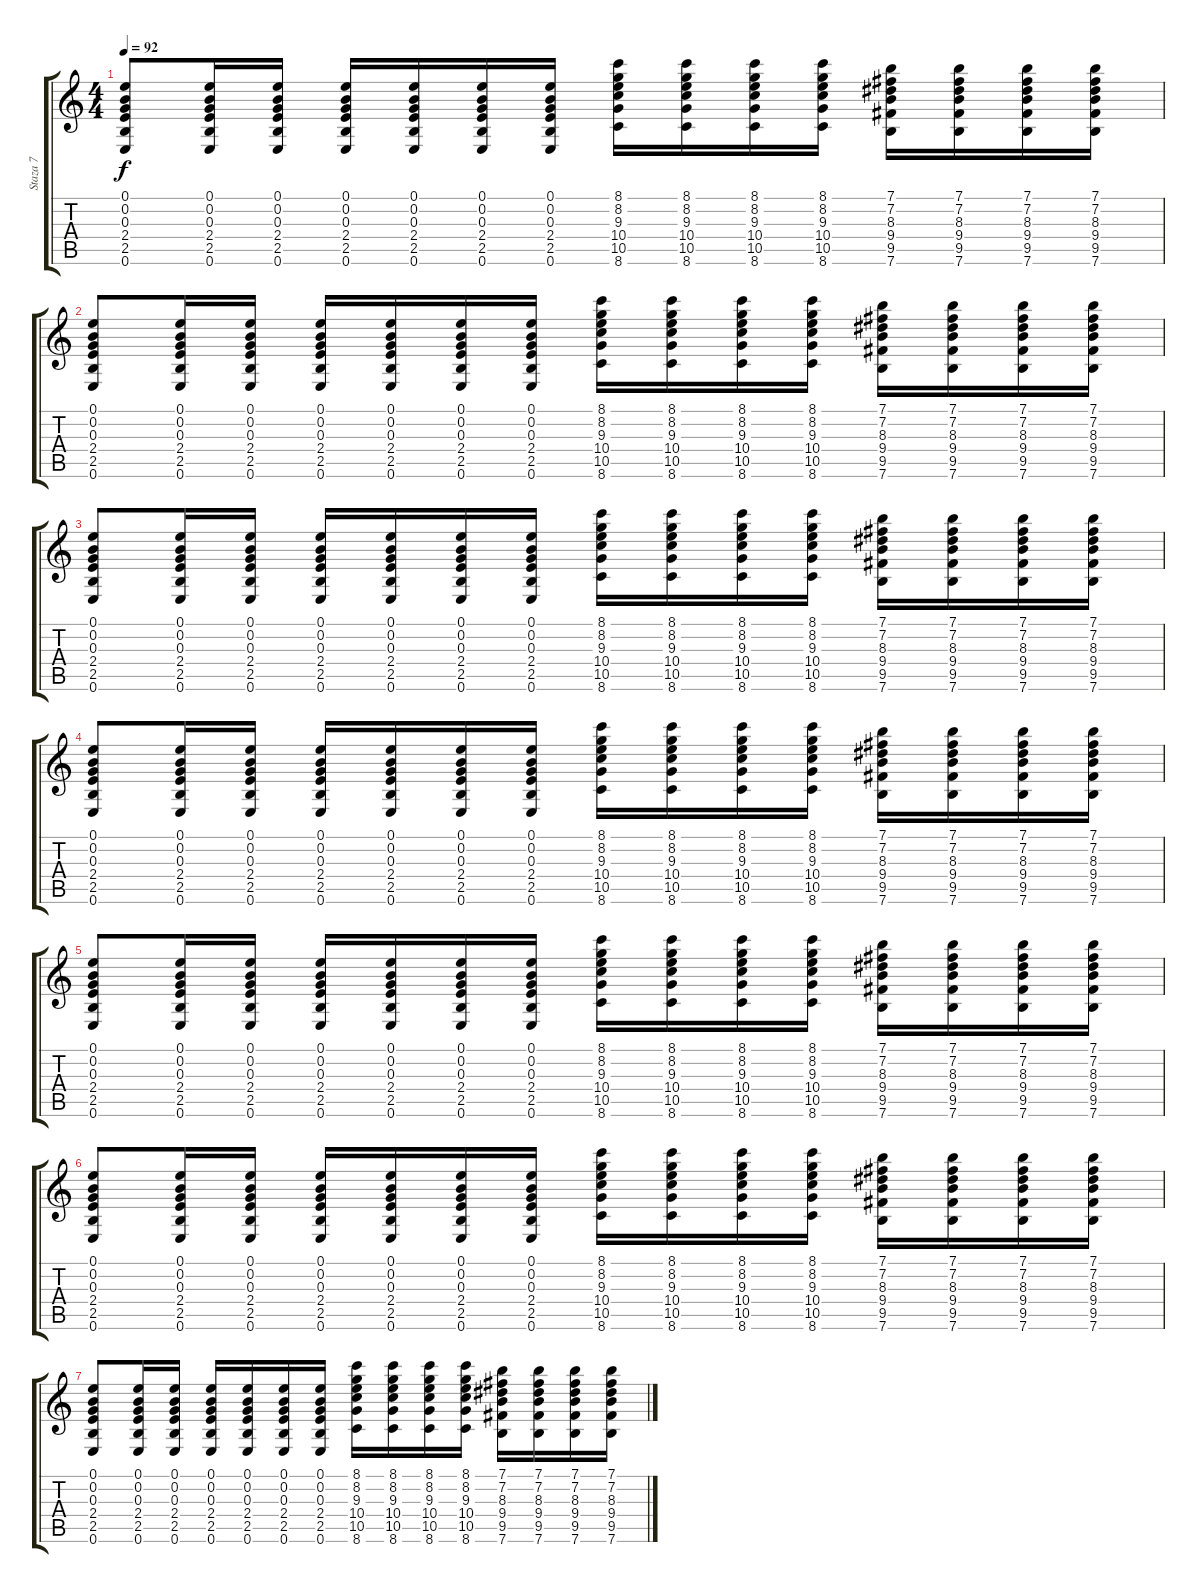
\track ("Staza 7" "Staza 7") {instrument distortionguitar}
\staff {score tabs}
\tuning (E4 B3 G3 D3 A2 E2) {hide}
\ts (4 4)
\tempo 92
\clef g2
\ks c
(0.1 0.2 0.3 2.4 2.5 0.6).8{dy f} (0.1 0.2 0.3 2.4 2.5 0.6).16 (0.1 0.2 0.3 2.4 2.5 0.6).16 (0.1 0.2 0.3 2.4 2.5 0.6).16 (0.1 0.2 0.3 2.4 2.5 0.6).16 (0.1 0.2 0.3 2.4 2.5 0.6).16 (0.1 0.2 0.3 2.4 2.5 0.6).16 (8.1 8.2 9.3 10.4 10.5 8.6).16 (8.1 8.2 9.3 10.4 10.5 8.6).16 (8.1 8.2 9.3 10.4 10.5 8.6).16 (8.1 8.2 9.3 10.4 10.5 8.6).16 (7.1 7.2 8.3 9.4 9.5 7.6).16 (7.1 7.2 8.3 9.4 9.5 7.6).16 (7.1 7.2 8.3 9.4 9.5 7.6).16 (7.1 7.2 8.3 9.4 9.5 7.6).16 |
(0.1 0.2 0.3 2.4 2.5 0.6).8 (0.1 0.2 0.3 2.4 2.5 0.6).16 (0.1 0.2 0.3 2.4 2.5 0.6).16 (0.1 0.2 0.3 2.4 2.5 0.6).16 (0.1 0.2 0.3 2.4 2.5 0.6).16 (0.1 0.2 0.3 2.4 2.5 0.6).16 (0.1 0.2 0.3 2.4 2.5 0.6).16 (8.1 8.2 9.3 10.4 10.5 8.6).16 (8.1 8.2 9.3 10.4 10.5 8.6).16 (8.1 8.2 9.3 10.4 10.5 8.6).16 (8.1 8.2 9.3 10.4 10.5 8.6).16 (7.1 7.2 8.3 9.4 9.5 7.6).16 (7.1 7.2 8.3 9.4 9.5 7.6).16 (7.1 7.2 8.3 9.4 9.5 7.6).16 (7.1 7.2 8.3 9.4 9.5 7.6).16 |
(0.1 0.2 0.3 2.4 2.5 0.6).8 (0.1 0.2 0.3 2.4 2.5 0.6).16 (0.1 0.2 0.3 2.4 2.5 0.6).16 (0.1 0.2 0.3 2.4 2.5 0.6).16 (0.1 0.2 0.3 2.4 2.5 0.6).16 (0.1 0.2 0.3 2.4 2.5 0.6).16 (0.1 0.2 0.3 2.4 2.5 0.6).16 (8.1 8.2 9.3 10.4 10.5 8.6).16 (8.1 8.2 9.3 10.4 10.5 8.6).16 (8.1 8.2 9.3 10.4 10.5 8.6).16 (8.1 8.2 9.3 10.4 10.5 8.6).16 (7.1 7.2 8.3 9.4 9.5 7.6).16 (7.1 7.2 8.3 9.4 9.5 7.6).16 (7.1 7.2 8.3 9.4 9.5 7.6).16 (7.1 7.2 8.3 9.4 9.5 7.6).16 |
(0.1 0.2 0.3 2.4 2.5 0.6).8 (0.1 0.2 0.3 2.4 2.5 0.6).16 (0.1 0.2 0.3 2.4 2.5 0.6).16 (0.1 0.2 0.3 2.4 2.5 0.6).16 (0.1 0.2 0.3 2.4 2.5 0.6).16 (0.1 0.2 0.3 2.4 2.5 0.6).16 (0.1 0.2 0.3 2.4 2.5 0.6).16 (8.1 8.2 9.3 10.4 10.5 8.6).16 (8.1 8.2 9.3 10.4 10.5 8.6).16 (8.1 8.2 9.3 10.4 10.5 8.6).16 (8.1 8.2 9.3 10.4 10.5 8.6).16 (7.1 7.2 8.3 9.4 9.5 7.6).16 (7.1 7.2 8.3 9.4 9.5 7.6).16 (7.1 7.2 8.3 9.4 9.5 7.6).16 (7.1 7.2 8.3 9.4 9.5 7.6).16 |
(0.1 0.2 0.3 2.4 2.5 0.6).8 (0.1 0.2 0.3 2.4 2.5 0.6).16 (0.1 0.2 0.3 2.4 2.5 0.6).16 (0.1 0.2 0.3 2.4 2.5 0.6).16 (0.1 0.2 0.3 2.4 2.5 0.6).16 (0.1 0.2 0.3 2.4 2.5 0.6).16 (0.1 0.2 0.3 2.4 2.5 0.6).16 (8.1 8.2 9.3 10.4 10.5 8.6).16 (8.1 8.2 9.3 10.4 10.5 8.6).16 (8.1 8.2 9.3 10.4 10.5 8.6).16 (8.1 8.2 9.3 10.4 10.5 8.6).16 (7.1 7.2 8.3 9.4 9.5 7.6).16 (7.1 7.2 8.3 9.4 9.5 7.6).16 (7.1 7.2 8.3 9.4 9.5 7.6).16 (7.1 7.2 8.3 9.4 9.5 7.6).16 |
(0.1 0.2 0.3 2.4 2.5 0.6).8 (0.1 0.2 0.3 2.4 2.5 0.6).16 (0.1 0.2 0.3 2.4 2.5 0.6).16 (0.1 0.2 0.3 2.4 2.5 0.6).16 (0.1 0.2 0.3 2.4 2.5 0.6).16 (0.1 0.2 0.3 2.4 2.5 0.6).16 (0.1 0.2 0.3 2.4 2.5 0.6).16 (8.1 8.2 9.3 10.4 10.5 8.6).16 (8.1 8.2 9.3 10.4 10.5 8.6).16 (8.1 8.2 9.3 10.4 10.5 8.6).16 (8.1 8.2 9.3 10.4 10.5 8.6).16 (7.1 7.2 8.3 9.4 9.5 7.6).16 (7.1 7.2 8.3 9.4 9.5 7.6).16 (7.1 7.2 8.3 9.4 9.5 7.6).16 (7.1 7.2 8.3 9.4 9.5 7.6).16 |
(0.1 0.2 0.3 2.4 2.5 0.6).8 (0.1 0.2 0.3 2.4 2.5 0.6).16 (0.1 0.2 0.3 2.4 2.5 0.6).16 (0.1 0.2 0.3 2.4 2.5 0.6).16 (0.1 0.2 0.3 2.4 2.5 0.6).16 (0.1 0.2 0.3 2.4 2.5 0.6).16 (0.1 0.2 0.3 2.4 2.5 0.6).16 (8.1 8.2 9.3 10.4 10.5 8.6).16 (8.1 8.2 9.3 10.4 10.5 8.6).16 (8.1 8.2 9.3 10.4 10.5 8.6).16 (8.1 8.2 9.3 10.4 10.5 8.6).16 (7.1 7.2 8.3 9.4 9.5 7.6).16 (7.1 7.2 8.3 9.4 9.5 7.6).16 (7.1 7.2 8.3 9.4 9.5 7.6).16 (7.1 7.2 8.3 9.4 9.5 7.6).16
